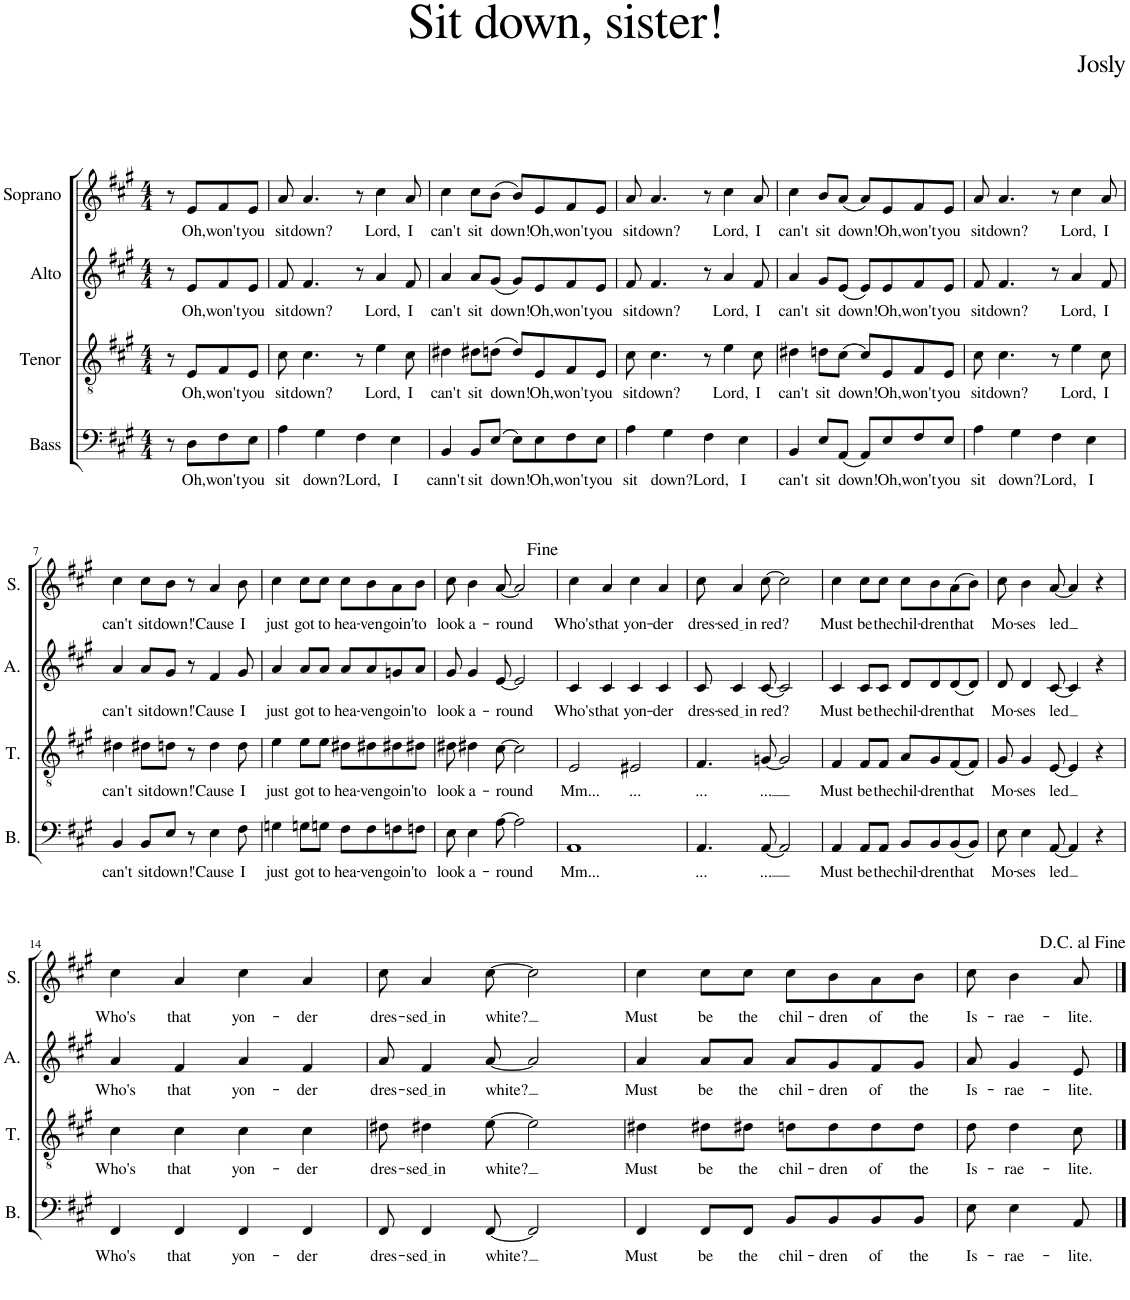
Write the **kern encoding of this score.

**kern	**text	**kern	**text	**kern	**text	**kern	**text
*part4	*part4	*part3	*part3	*part2	*part2	*part1	*part1
*staff4	*staff4	*staff3	*staff3	*staff2	*staff2	*staff1	*staff1
*I"Bass	*	*I"Tenor	*	*I"Alto	*	*I"Soprano	*
*I'B.	*	*I'T.	*	*I'A.	*	*I'S.	*
*clefF4	*	*clefGv2	*	*clefG2	*	*clefG2	*
*k[f#c#g#]	*	*k[f#c#g#]	*	*k[f#c#g#]	*	*k[f#c#g#]	*
*M4/4	*	*M4/4	*	*M4/4	*	*M4/4	*
=1	=1	=1	=1	=1	=1	=1	=1
8r	.	8r	.	8r	.	8r	.
!	!LO:LY:b	!	!LO:LY:b	!	!LO:LY:b	!	!LO:LY:b
8D\L	Oh,	8E/L	Oh,	8e/L	Oh,	8e/L	Oh,
!	!LO:LY:b	!	!LO:LY:b	!	!LO:LY:b	!	!LO:LY:b
8F#\	won't	8F#/	won't	8f#/	won't	8f#/	won't
!	!LO:LY:b	!	!LO:LY:b	!	!LO:LY:b	!	!LO:LY:b
8E\J	you	8E/J	you	8e/J	you	8e/J	you
=2	=2	=2	=2	=2	=2	=2	=2
!	!LO:LY:b	!	!LO:LY:b	!	!LO:LY:b	!	!LO:LY:b
4A\	sit	8c#\	sit	8f#/	sit	8a/	sit
!	!	!	!LO:LY:b	!	!LO:LY:b	!	!LO:LY:b
.	.	4.c#\	down?	4.f#/	down?	4.a/	down?
!	!LO:LY:b	!	!	!	!	!	!
4G#\	down?	.	.	.	.	.	.
!	!LO:LY:b	!	!	!	!	!	!
4F#\	Lord,	8r	.	8r	.	8r	.
!	!	!	!LO:LY:b	!	!LO:LY:b	!	!LO:LY:b
.	.	4e\	Lord,	4a/	Lord,	4cc#\	Lord,
!	!LO:LY:b	!	!	!	!	!	!
4E\	I	.	.	.	.	.	.
!	!	!	!LO:LY:b	!	!LO:LY:b	!	!LO:LY:b
.	.	8c#\	I	8f#/	I	8a/	I
=3	=3	=3	=3	=3	=3	=3	=3
!	!LO:LY:b	!	!LO:LY:b	!	!LO:LY:b	!	!LO:LY:b
4BB/	cann't	4d#X\	can't	4a/	can't	4cc#\	can't
!	!LO:LY:b	!	!LO:LY:b	!	!LO:LY:b	!	!LO:LY:b
8BB/L	sit	8d#X\L	sit	8a/L	sit	8cc#\L	sit
!	!LO:LY:b	!	!LO:LY:b	!	!LO:LY:b	!	!LO:LY:b
(8E/J	down!	(8dn\J	down!	(8g#/J	down!	(8b\J	down!
8E\L)	.	8d/L)	.	8g#/L)	.	8b/L)	.
!	!LO:LY:b	!	!LO:LY:b	!	!LO:LY:b	!	!LO:LY:b
8E\	Oh,	8E/	Oh,	8e/	Oh,	8e/	Oh,
!	!LO:LY:b	!	!LO:LY:b	!	!LO:LY:b	!	!LO:LY:b
8F#\	won't	8F#/	won't	8f#/	won't	8f#/	won't
!	!LO:LY:b	!	!LO:LY:b	!	!LO:LY:b	!	!LO:LY:b
8E\J	you	8E/J	you	8e/J	you	8e/J	you
=4	=4	=4	=4	=4	=4	=4	=4
!	!LO:LY:b	!	!LO:LY:b	!	!LO:LY:b	!	!LO:LY:b
4A\	sit	8c#\	sit	8f#/	sit	8a/	sit
!	!	!	!LO:LY:b	!	!LO:LY:b	!	!LO:LY:b
.	.	4.c#\	down?	4.f#/	down?	4.a/	down?
!	!LO:LY:b	!	!	!	!	!	!
4G#\	down?	.	.	.	.	.	.
!	!LO:LY:b	!	!	!	!	!	!
4F#\	Lord,	8r	.	8r	.	8r	.
!	!	!	!LO:LY:b	!	!LO:LY:b	!	!LO:LY:b
.	.	4e\	Lord,	4a/	Lord,	4cc#\	Lord,
!	!LO:LY:b	!	!	!	!	!	!
4E\	I	.	.	.	.	.	.
!	!	!	!LO:LY:b	!	!LO:LY:b	!	!LO:LY:b
.	.	8c#\	I	8f#/	I	8a/	I
=5	=5	=5	=5	=5	=5	=5	=5
!	!LO:LY:b	!	!LO:LY:b	!	!LO:LY:b	!	!LO:LY:b
4BB/	can't	4d#X\	can't	4a/	can't	4cc#\	can't
!	!LO:LY:b	!	!LO:LY:b	!	!LO:LY:b	!	!LO:LY:b
8E/L	sit	8dn\L	sit	8g#/L	sit	8b/L	sit
!	!LO:LY:b	!	!LO:LY:b	!	!LO:LY:b	!	!LO:LY:b
(8AA/J	down!	(8c#\J	down!	(8e/J	down!	(8a/J	down!
8AA/L)	.	8c#/L)	.	8e/L)	.	8a/L)	.
!	!LO:LY:b	!	!LO:LY:b	!	!LO:LY:b	!	!LO:LY:b
8E/	Oh,	8E/	Oh,	8e/	Oh,	8e/	Oh,
!	!LO:LY:b	!	!LO:LY:b	!	!LO:LY:b	!	!LO:LY:b
8F#/	won't	8F#/	won't	8f#/	won't	8f#/	won't
!	!LO:LY:b	!	!LO:LY:b	!	!LO:LY:b	!	!LO:LY:b
8E/J	you	8E/J	you	8e/J	you	8e/J	you
=6	=6	=6	=6	=6	=6	=6	=6
!	!LO:LY:b	!	!LO:LY:b	!	!LO:LY:b	!	!LO:LY:b
4A\	sit	8c#\	sit	8f#/	sit	8a/	sit
!	!	!	!LO:LY:b	!	!LO:LY:b	!	!LO:LY:b
.	.	4.c#\	down?	4.f#/	down?	4.a/	down?
!	!LO:LY:b	!	!	!	!	!	!
4G#\	down?	.	.	.	.	.	.
!	!LO:LY:b	!	!	!	!	!	!
4F#\	Lord,	8r	.	8r	.	8r	.
!	!	!	!LO:LY:b	!	!LO:LY:b	!	!LO:LY:b
.	.	4e\	Lord,	4a/	Lord,	4cc#\	Lord,
!	!LO:LY:b	!	!	!	!	!	!
4E\	I	.	.	.	.	.	.
!	!	!	!LO:LY:b	!	!LO:LY:b	!	!LO:LY:b
.	.	8c#\	I	8f#/	I	8a/	I
!!LO:LB:g=z
=7	=7	=7	=7	=7	=7	=7	=7
!	!LO:LY:b	!	!LO:LY:b	!	!LO:LY:b	!	!LO:LY:b
4BB/	can't	4d#X\	can't	4a/	can't	4cc#\	can't
!	!LO:LY:b	!	!LO:LY:b	!	!LO:LY:b	!	!LO:LY:b
8BB/L	sit	8d#X\L	sit	8a/L	sit	8cc#\L	sit
!	!LO:LY:b	!	!LO:LY:b	!	!LO:LY:b	!	!LO:LY:b
8E/J	down!	8dn\J	down!	8g#/J	down!	8b\J	down!
8r	.	8r	.	8r	.	8r	.
!	!LO:LY:b	!	!LO:LY:b	!	!LO:LY:b	!	!LO:LY:b
4E\	'Cause	4d\	'Cause	4f#/	'Cause	4a/	'Cause
!	!LO:LY:b	!	!LO:LY:b	!	!LO:LY:b	!	!LO:LY:b
8F#\	I	8d\	I	8g#/	I	8b\	I
=8	=8	=8	=8	=8	=8	=8	=8
!	!LO:LY:b	!	!LO:LY:b	!	!LO:LY:b	!	!LO:LY:b
4Gn\	just	4e\	just	4a/	just	4cc#\	just
!	!LO:LY:b	!	!LO:LY:b	!	!LO:LY:b	!	!LO:LY:b
8Gn\L	got	8e\L	got	8a/L	got	8cc#\L	got
!	!LO:LY:b	!	!LO:LY:b	!	!LO:LY:b	!	!LO:LY:b
8Gn\J	to	8e\J	to	8a/J	to	8cc#\J	to
!	!LO:LY:b	!	!LO:LY:b	!	!LO:LY:b	!	!LO:LY:b
8F#\L	hea-	8d#X\L	hea-	8a/L	hea-	8cc#\L	hea-
!	!LO:LY:b	!	!LO:LY:b	!	!LO:LY:b	!	!LO:LY:b
8F#\	-ven	8d#X\	-ven	8a/	-ven	8b\	-ven
!	!LO:LY:b	!	!LO:LY:b	!	!LO:LY:b	!	!LO:LY:b
8Fn\	goin'	8d#X\	goin'	8gn/	goin'	8a\	goin'
!	!LO:LY:b	!	!LO:LY:b	!	!LO:LY:b	!	!LO:LY:b
8Fn\J	to	8d#X\J	to	8a/J	to	8b\J	to
=9	=9	=9	=9	=9	=9	=9	=9
!	!LO:LY:b	!	!LO:LY:b	!	!LO:LY:b	!	!LO:LY:b
8E\	look	8d#X\	look	8g#/	look	8cc#\	look
!	!LO:LY:b	!	!LO:LY:b	!	!LO:LY:b	!	!LO:LY:b
4E\	a-	4d#X\	a-	4g#/	a-	4b\	a-
!	!LO:LY:b	!	!LO:LY:b	!	!LO:LY:b	!	!LO:LY:b
[8A\	-round	[8c#\	-round	[8e/	-round	[8a/	-round
2A\]	.	2c#\]	.	2e/]	.	2a/]	.
=10	=10	=10	=10	=10	=10	=10	=10
!	!LO:LY:b	!	!LO:LY:b	!	!LO:LY:b	!	!LO:LY:b
1AA	Mm...	2E/	Mm...	4c#/	Who's	4cc#\	Who's
!	!	!	!	!	!LO:LY:b	!	!LO:LY:b
.	.	.	.	4c#/	that	4a/	that
!	!	!	!LO:LY:b	!	!LO:LY:b	!	!LO:LY:b
.	.	2E#X/	...	4c#/	yon-	4cc#\	yon-
!	!	!	!	!	!LO:LY:b	!	!LO:LY:b
.	.	.	.	4c#/	-der	4a/	-der
=11	=11	=11	=11	=11	=11	=11	=11
!	!LO:LY:b	!	!LO:LY:b	!	!LO:LY:b	!	!LO:LY:b
4.AA/	...	4.F#/	...	8c#/	dres-	8cc#\	dres-
!	!	!	!	!	!LO:LY:b	!	!LO:LY:b
.	.	.	.	4c#/	sed in	4a/	sed in
!	!LO:LY:b	!	!LO:LY:b	!	!LO:LY:b	!	!LO:LY:b
[8AA/	...	[8Gn/	...	[8c#/	-red?	[8cc#\	-red?
2AA/]	.	2G/]	.	2c#/]	.	2cc#\]	.
=12	=12	=12	=12	=12	=12	=12	=12
!	!LO:LY:b	!	!LO:LY:b	!	!LO:LY:b	!	!LO:LY:b
4AA/	Must	4F#/	Must	4c#/	Must	4cc#\	Must
!	!LO:LY:b	!	!LO:LY:b	!	!LO:LY:b	!	!LO:LY:b
8AA/L	be	8F#/L	be	8c#/L	be	8cc#\L	be
!	!LO:LY:b	!	!LO:LY:b	!	!LO:LY:b	!	!LO:LY:b
8AA/J	the	8F#/J	the	8c#/J	the	8cc#\J	the
!	!LO:LY:b	!	!LO:LY:b	!	!LO:LY:b	!	!LO:LY:b
8BB/L	chil-	8A/L	chil-	8d/L	chil-	8cc#\L	chil-
!	!LO:LY:b	!	!LO:LY:b	!	!LO:LY:b	!	!LO:LY:b
8BB/	-dren	8G#/	-dren	8d/	-dren	8b\	-dren
!	!LO:LY:b	!	!LO:LY:b	!	!LO:LY:b	!	!LO:LY:b
(8BB/	that	(8F#/	that	(8d/	that	(8a\	that
8BB/J)	.	8F#/J)	.	8d/J)	.	8b\J)	.
=13	=13	=13	=13	=13	=13	=13	=13
!	!LO:LY:b	!	!LO:LY:b	!	!LO:LY:b	!	!LO:LY:b
8E\	Mo-	8G#/	Mo-	8d/	Mo-	8cc#\	Mo-
!	!LO:LY:b	!	!LO:LY:b	!	!LO:LY:b	!	!LO:LY:b
4E\	-ses	4G#/	-ses	4d/	-ses	4b\	-ses
!	!LO:LY:b	!	!LO:LY:b	!	!LO:LY:b	!	!LO:LY:b
[8AA/	led	[8E/	led	[8c#/	led	[8a/	led
4AA/]	.	4E/]	.	4c#/]	.	4a/]	.
4r	.	4r	.	4r	.	4r	.
!!LO:LB:g=z
=14	=14	=14	=14	=14	=14	=14	=14
!	!LO:LY:b	!	!LO:LY:b	!	!LO:LY:b	!	!LO:LY:b
4FF#/	Who's	4c#\	Who's	4a/	Who's	4cc#\	Who's
!	!LO:LY:b	!	!LO:LY:b	!	!LO:LY:b	!	!LO:LY:b
4FF#/	that	4c#\	that	4f#/	that	4a/	that
!	!LO:LY:b	!	!LO:LY:b	!	!LO:LY:b	!	!LO:LY:b
4FF#/	yon-	4c#\	yon-	4a/	yon-	4cc#\	yon-
!	!LO:LY:b	!	!LO:LY:b	!	!LO:LY:b	!	!LO:LY:b
4FF#/	-der	4c#\	-der	4f#/	-der	4a/	-der
=15	=15	=15	=15	=15	=15	=15	=15
!	!LO:LY:b	!	!LO:LY:b	!	!LO:LY:b	!	!LO:LY:b
8FF#/	dres-	8d#X\	dres-	8a/	dres-	8cc#\	dres-
!	!LO:LY:b	!	!LO:LY:b	!	!LO:LY:b	!	!LO:LY:b
4FF#/	sed in	4d#X\	sed in	4f#/	sed in	4a/	sed in
!	!LO:LY:b	!	!LO:LY:b	!	!LO:LY:b	!	!LO:LY:b
[8FF#/	-white?	[8e\	-white?	[8a/	-white?	[8cc#\	-white?
2FF#/]	.	2e\]	.	2a/]	.	2cc#\]	.
=16	=16	=16	=16	=16	=16	=16	=16
!	!LO:LY:b	!	!LO:LY:b	!	!LO:LY:b	!	!LO:LY:b
4FF#/	Must	4d#X\	Must	4a/	Must	4cc#\	Must
!	!LO:LY:b	!	!LO:LY:b	!	!LO:LY:b	!	!LO:LY:b
8FF#/L	be	8d#X\L	be	8a/L	be	8cc#\L	be
!	!LO:LY:b	!	!LO:LY:b	!	!LO:LY:b	!	!LO:LY:b
8FF#/J	the	8d#X\J	the	8a/J	the	8cc#\J	the
!	!LO:LY:b	!	!LO:LY:b	!	!LO:LY:b	!	!LO:LY:b
8BB/L	chil-	8dn\L	chil-	8a/L	chil-	8cc#\L	chil-
!	!LO:LY:b	!	!LO:LY:b	!	!LO:LY:b	!	!LO:LY:b
8BB/	-dren	8d\	-dren	8g#/	-dren	8b\	-dren
!	!LO:LY:b	!	!LO:LY:b	!	!LO:LY:b	!	!LO:LY:b
8BB/	of	8d\	of	8f#/	of	8a\	of
!	!LO:LY:b	!	!LO:LY:b	!	!LO:LY:b	!	!LO:LY:b
8BB/J	the	8d\J	the	8g#/J	the	8b\J	the
=17	=17	=17	=17	=17	=17	=17	=17
!	!LO:LY:b	!	!LO:LY:b	!	!LO:LY:b	!	!LO:LY:b
8E\	Is-	8d\	Is-	8a/	Is-	8cc#\	Is-
!	!LO:LY:b	!	!LO:LY:b	!	!LO:LY:b	!	!LO:LY:b
4E\	-rae-	4d\	-rae-	4g#/	-rae-	4b\	-rae-
!	!LO:LY:b	!	!LO:LY:b	!	!LO:LY:b	!	!LO:LY:b
8AA/	-lite.	8c#\	-lite.	8e/	-lite.	8a/	-lite.
==	==	==	==	==	==	==	==
*-	*-	*-	*-	*-	*-	*-	*-
